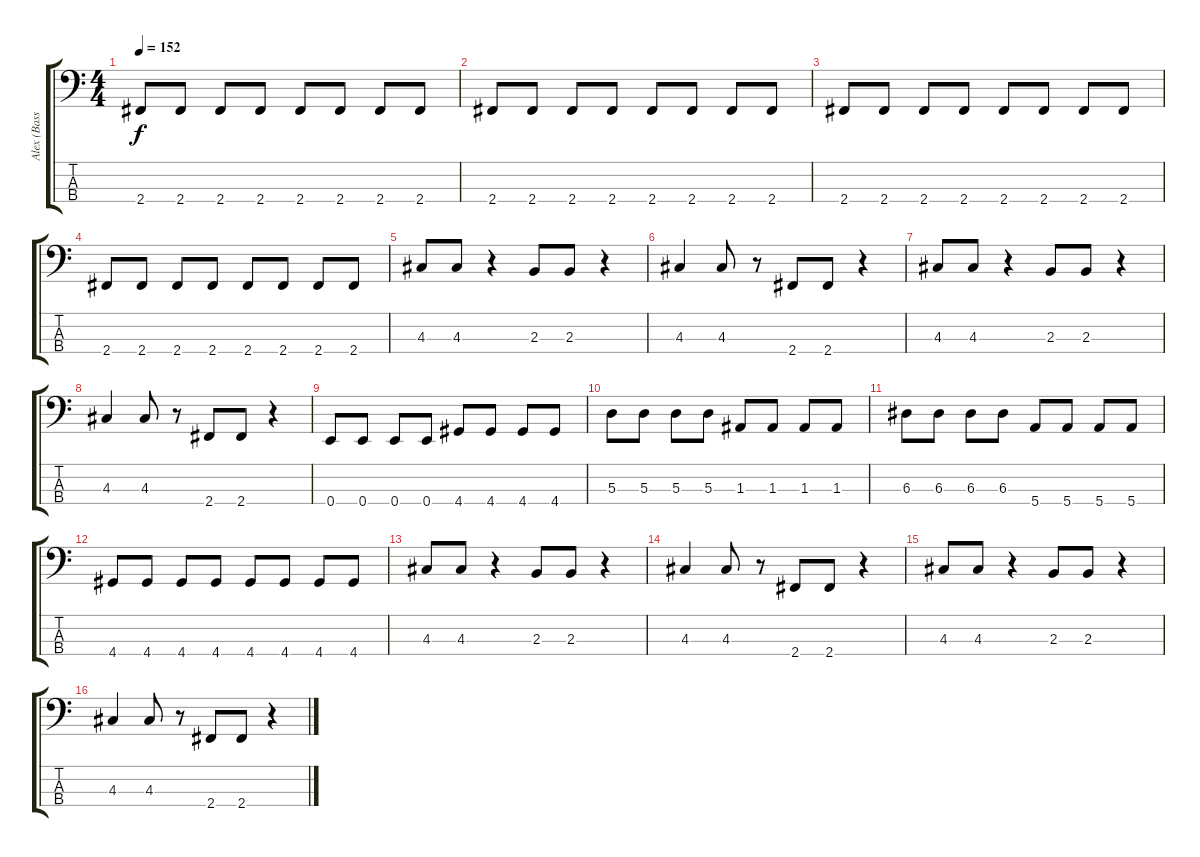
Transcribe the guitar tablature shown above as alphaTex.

\track ("Alex (Bass)" "Alex (Bass") {instrument electricbassfinger}
\staff {score tabs}
\tuning (G2 D2 A1 E1) {hide}
\ts (4 4)
\tempo 152
\clef f4
\ks c
2.4.8{dy f} 2.4.8 2.4.8 2.4.8 2.4.8 2.4.8 2.4.8 2.4.8 |
2.4.8 2.4.8 2.4.8 2.4.8 2.4.8 2.4.8 2.4.8 2.4.8 |
2.4.8 2.4.8 2.4.8 2.4.8 2.4.8 2.4.8 2.4.8 2.4.8 |
2.4.8 2.4.8 2.4.8 2.4.8 2.4.8 2.4.8 2.4.8 2.4.8 |
4.3.8 4.3.8 r.4 2.3.8 2.3.8 r.4 |
4.3.4 4.3.8 r.8 2.4.8 2.4.8 r.4 |
4.3.8 4.3.8 r.4 2.3.8 2.3.8 r.4 |
4.3.4 4.3.8 r.8 2.4.8 2.4.8 r.4 |
0.4.8 0.4.8 0.4.8 0.4.8 4.4.8 4.4.8 4.4.8 4.4.8 |
5.3.8 5.3.8 5.3.8 5.3.8 1.3.8 1.3.8 1.3.8 1.3.8 |
6.3.8 6.3.8 6.3.8 6.3.8 5.4.8 5.4.8 5.4.8 5.4.8 |
4.4.8 4.4.8 4.4.8 4.4.8 4.4.8 4.4.8 4.4.8 4.4.8 |
4.3.8 4.3.8 r.4 2.3.8 2.3.8 r.4 |
4.3.4 4.3.8 r.8 2.4.8 2.4.8 r.4 |
4.3.8 4.3.8 r.4 2.3.8 2.3.8 r.4 |
4.3.4 4.3.8 r.8 2.4.8 2.4.8 r.4
